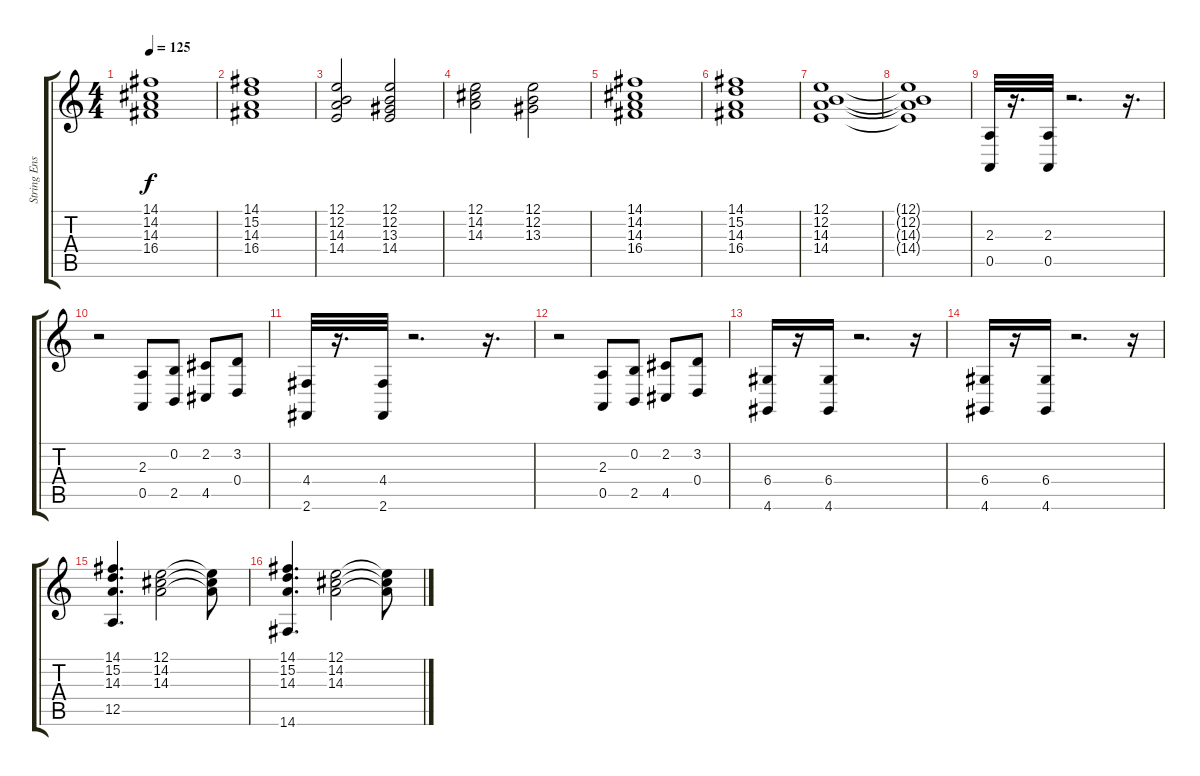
\track ("String Ensemble 1" "String Ens") {instrument stringensemble1}
\staff {score tabs}
\tuning (E4 B3 G3 D3 A2 E2) {hide}
\ts (4 4)
\tempo 125
\clef g2
\ks c
(14.1 14.2 14.3 16.4).1{dy f instrument stringensemble1} |
(14.1 15.2 14.3 16.4).1 |
(12.1 12.2 14.3 14.4).2 (12.1 12.2 13.3 14.4).2 |
(12.1 14.2 14.3).2 (12.1 12.2 13.3).2 |
(14.1 14.2 14.3 16.4).1 |
(14.1 15.2 14.3 16.4).1 |
(12.1 12.2 14.3 14.4).1 |
(12.1{t} 12.2{t} 14.3{t} 14.4{t}).1 |
(2.3 0.5).32 r.16{d} (2.3 0.5).32 r.2{d} r.16{d} |
r.2 (2.3 0.5).8 (0.2 2.5).8 (2.2 4.5).8 (3.2 0.4).8 |
(4.4 2.6).32 r.16{d} (4.4 2.6).32 r.2{d} r.16{d} |
r.2 (2.3 0.5).8 (0.2 2.5).8 (2.2 4.5).8 (3.2 0.4).8 |
(6.4 4.6).16 r.16 (6.4 4.6).16 r.2{d} r.16 |
(6.4 4.6).16 r.16 (6.4 4.6).16 r.2{d} r.16 |
(14.1 15.2 14.3 12.5).4{d} (12.1 14.2 14.3).2 (12.1{t} 14.2{t} 14.3{t}).8 |
(14.1 15.2 14.3 14.6).4{d} (12.1 14.2 14.3).2 (12.1{t} 14.2{t} 14.3{t}).8
